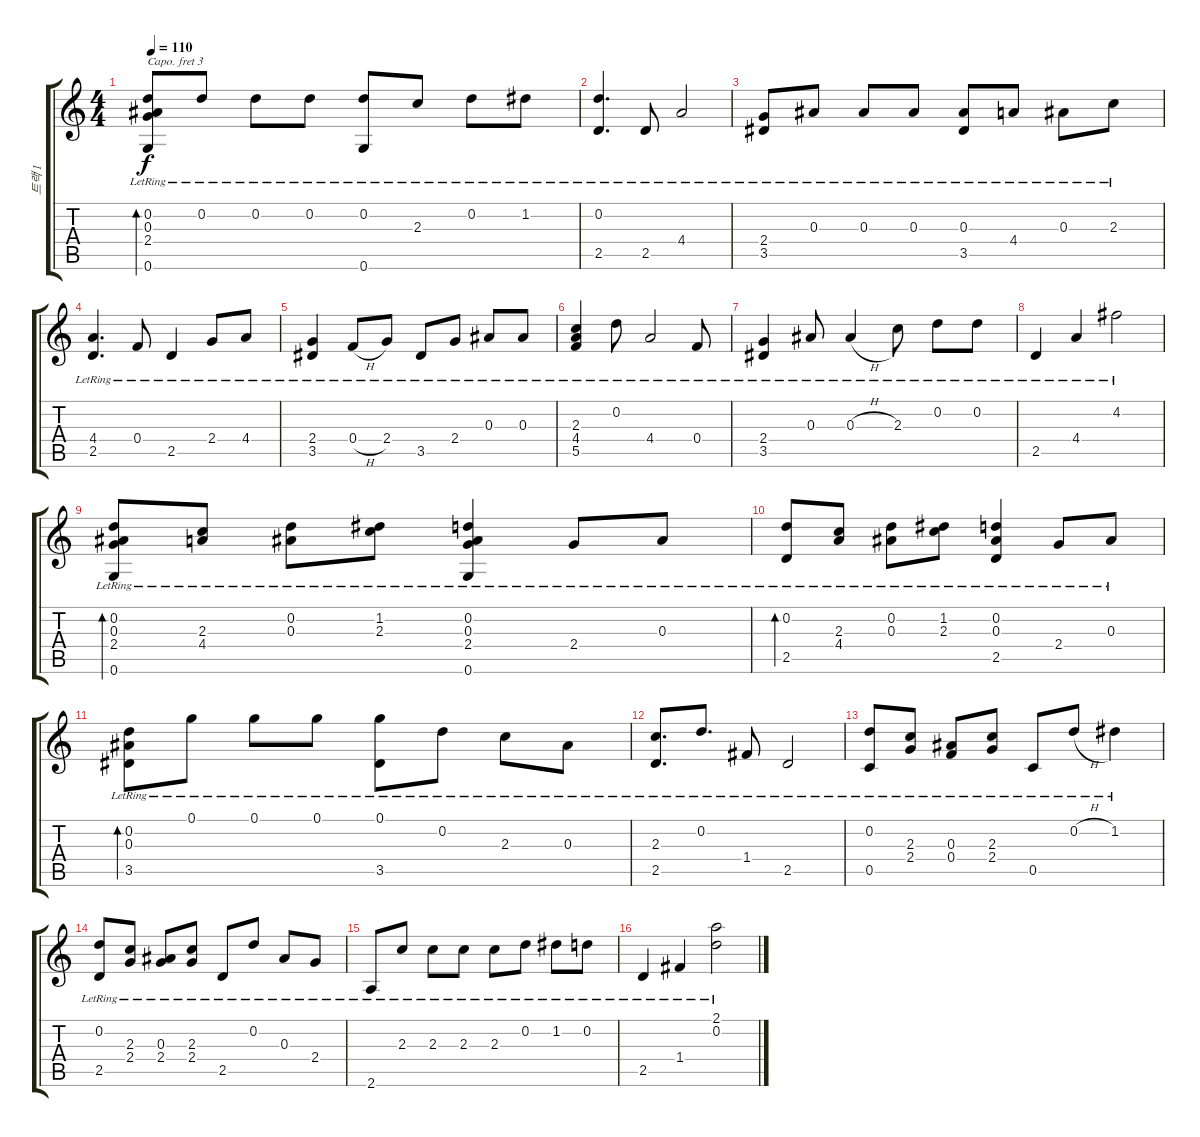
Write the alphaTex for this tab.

\track ("트랙 1" "트랙 1") {instrument acousticguitarsteel}
\staff {score tabs}
\capo 3
\tuning (E4 B3 G3 D3 A2 E2) {hide}
\ts (4 4)
\tempo 110
\clef g2
\ks c
(0.2{lr} 0.3{lr} 2.4{lr} 0.6{lr}).8{bd 240 dy f} 0.2{lr}.8 0.2{lr}.8 0.2{lr}.8 (0.2{lr} 0.6{lr}).8 2.3{lr}.8 0.2{lr}.8 1.2{lr}.8 |
(0.2{lr} 2.5{lr}).4{d} 2.5{lr}.8 4.4{lr}.2 |
(2.4{lr} 3.5{lr}).8 0.3{lr}.8 0.3{lr}.8 0.3{lr}.8 (0.3{lr} 3.5{lr}).8 4.4{lr}.8 0.3{lr}.8 2.3{lr}.8 |
(4.4{lr} 2.5{lr}).4{d} 0.4{lr}.8 2.5{lr}.4 2.4{lr}.8 4.4{lr}.8 |
(2.4{lr} 3.5{lr}).4 0.4{h lr}.8 2.4{lr}.8 3.5{lr}.8 2.4{lr}.8 0.3{lr}.8 0.3{lr}.8 |
(2.3{lr} 4.4{lr} 5.5{lr}).4 0.2{lr}.8 4.4{lr}.2 0.4{lr}.8 |
(2.4{lr} 3.5{lr}).4 0.3{lr}.8 0.3{h lr}.4 2.3{lr}.8 0.2{lr}.8 0.2{lr}.8 |
2.5{lr}.4 4.4{lr}.4 4.2{lr}.2 |
(0.2{lr} 0.3{lr} 2.4{lr} 0.6{lr}).8{bd 240} (2.3{lr} 4.4{lr}).8 (0.2{lr} 0.3{lr}).8 (1.2{lr} 2.3{lr}).8 (0.2{lr} 0.3{lr} 2.4{lr} 0.6{lr}).4 2.4{lr}.8 0.3{lr}.8 |
(0.2{lr} 2.5{lr}).8{bd 240} (2.3{lr} 4.4{lr}).8 (0.2{lr} 0.3{lr}).8 (1.2{lr} 2.3{lr}).8 (0.2{lr} 0.3{lr} 2.5{lr}).4 2.4{lr}.8 0.3{lr}.8 |
(0.2{lr} 0.3{lr} 3.5{lr}).8{bd 240} 0.1{lr}.8 0.1{lr}.8 0.1{lr}.8 (0.1{lr} 3.5{lr}).8 0.2{lr}.8 2.3{lr}.8 0.3{lr}.8 |
(2.3{lr} 2.5{lr}).8{d} 0.2{lr}.8{d} 1.4{lr}.8 2.5{lr}.2 |
(0.2{lr} 0.5{lr}).8 (2.3{lr} 2.4{lr}).8 (0.3{lr} 0.4{lr}).8 (2.3{lr} 2.4{lr}).8 0.5{lr}.8 0.2{h lr}.8 1.2{lr}.4 |
(0.2{lr} 2.5{lr}).8 (2.3{lr} 2.4{lr}).8 (0.3{lr} 2.4{lr}).8 (2.3{lr} 2.4{lr}).8 2.5{lr}.8 0.2{lr}.8 0.3{lr}.8 2.4{lr}.8 |
2.6{lr}.8 2.3{lr}.8 2.3{lr}.8 2.3{lr}.8 2.3{lr}.8 0.2{lr}.8 1.2{lr}.8 0.2{lr}.8 |
2.5{lr}.4 1.4{lr}.4 (2.1{lr} 0.2{lr}).2
